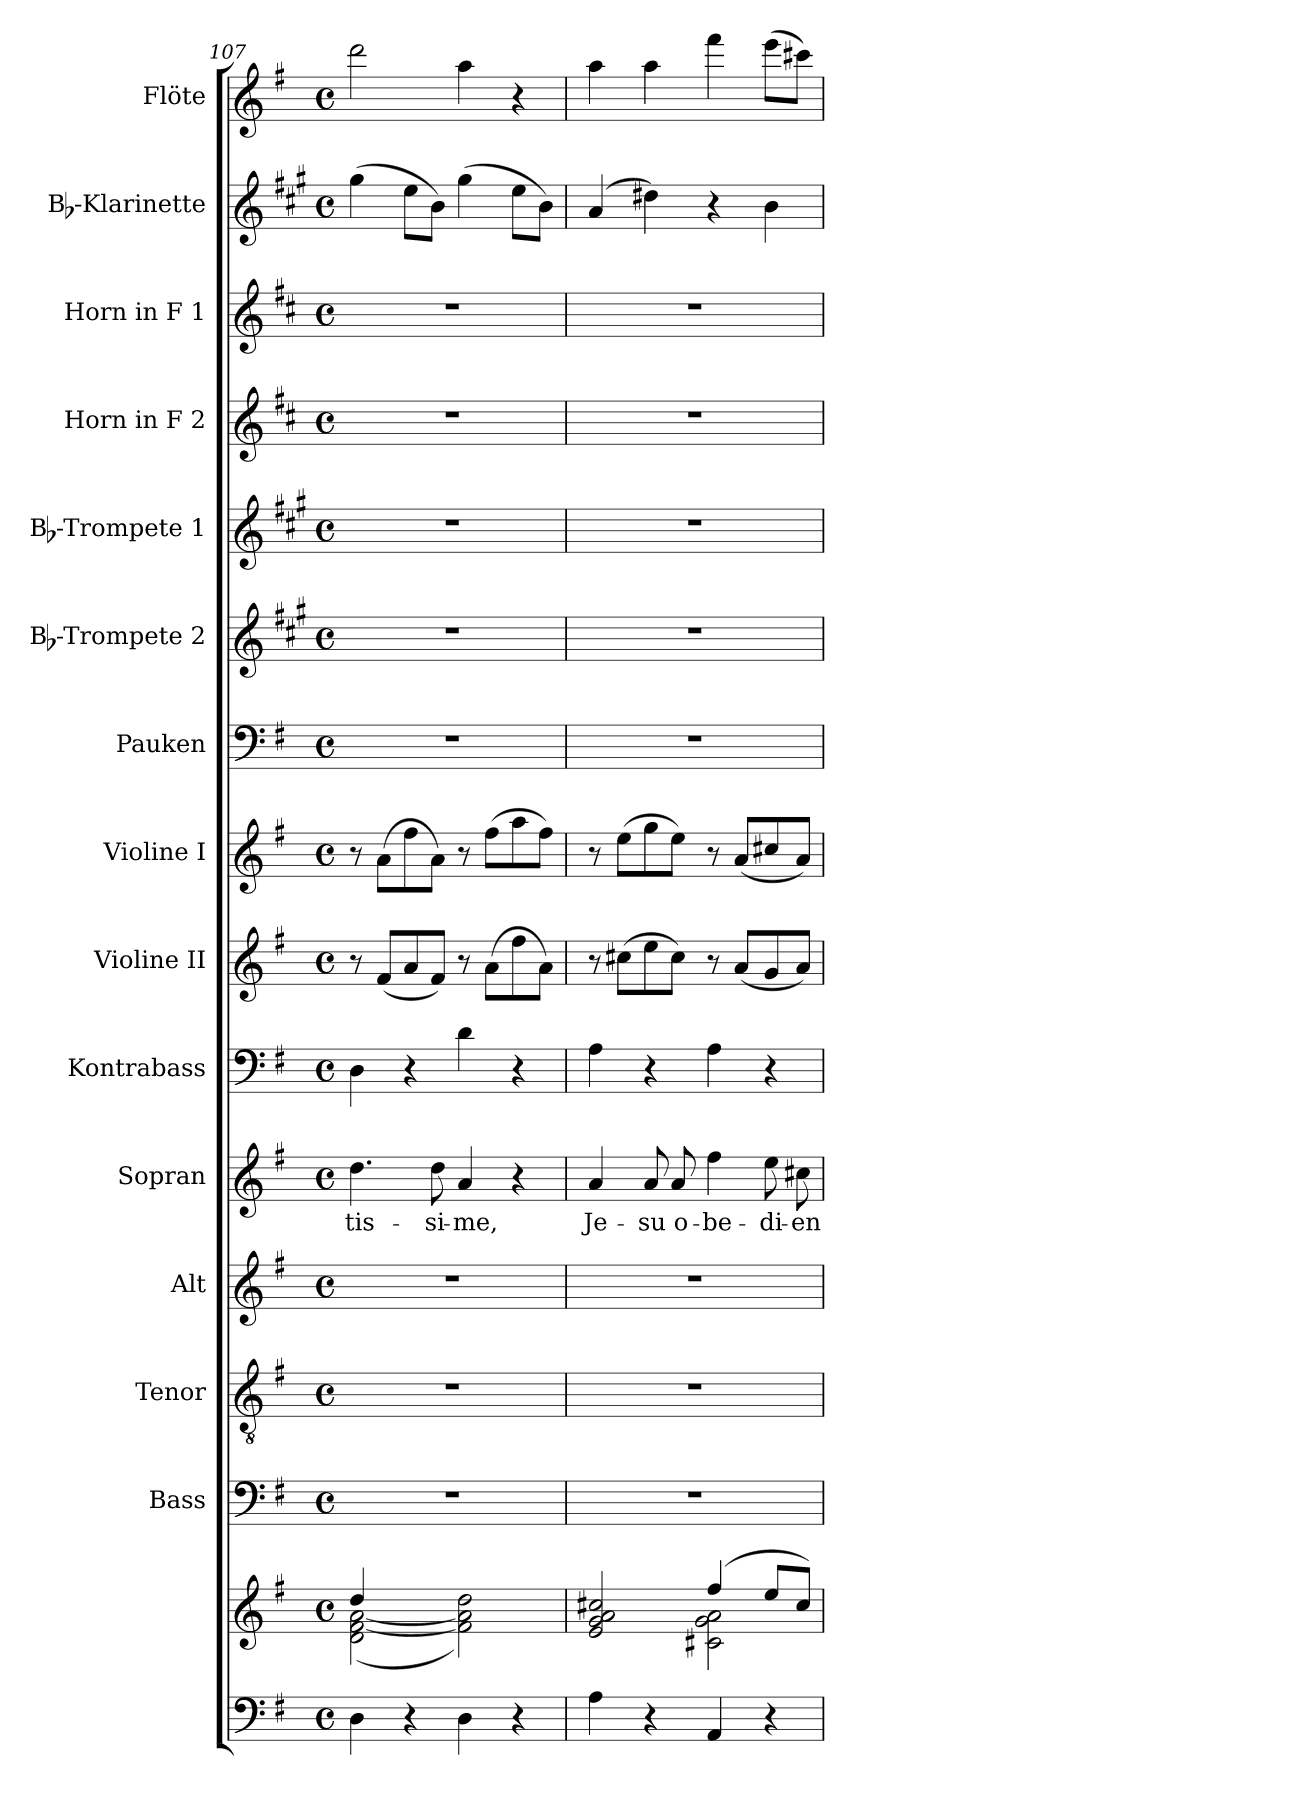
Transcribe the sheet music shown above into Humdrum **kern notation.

**kern	**kern	**kern	**kern	**kern	**kern	**text	**kern	**kern	**kern	**kern	**kern	**kern	**kern	**kern	**kern	**kern
*part15	*part15	*part14	*part13	*part12	*part11	*part11	*part10	*part9	*part8	*part7	*part6	*part5	*part4	*part3	*part2	*part1
*staff16	*staff15	*staff14	*staff13	*staff12	*staff11	*staff11	*staff10	*staff9	*staff8	*staff7	*staff6	*staff5	*staff4	*staff3	*staff2	*staff1
*	*	*I"Bass	*I"Tenor	*I"Alt	*I"Sopran	*	*I"Kontrabass	*I"Violine II	*I"Violine I	*I"Pauken	*I"Bb-Trompete 2	*I"Bb-Trompete 1	*I"Horn in F 2	*I"Horn in F 1	*I"Bb-Klarinette	*I"Flöte
*	*	*I'B.	*I'T.	*I'A.	*I'S.	*	*I'Kb.	*I'Vl. II	*I'Vl. I	*I'Pk.	*I'Bb Trp. 2	*I'Bb Trp. 1	*	*	*I'Bb Kl.	*I'Fl.
*clefF4	*clefG2	*clefF4	*clefGv2	*clefG2	*clefG2	*	*clefF4	*clefG2	*clefG2	*clefF4	*clefG2	*clefG2	*clefG2	*clefG2	*clefG2	*clefG2
*	*	*	*	*	*	*	*ITrd7c12	*	*	*	*ITrd1c2	*ITrd1c2	*ITrd4c7	*ITrd4c7	*ITrd1c2	*
*k[f#]	*k[f#]	*k[f#]	*k[f#]	*k[f#]	*k[f#]	*	*k[f#]	*k[f#]	*k[f#]	*k[f#]	*k[f#]	*k[f#]	*k[f#]	*k[f#]	*k[f#]	*k[f#]
*G:	*G:	*G:	*G:	*G:	*G:	*	*G:	*G:	*G:	*G:	*G:	*G:	*G:	*G:	*G:	*G:
*M4/4	*M4/4	*M4/4	*M4/4	*M4/4	*M4/4	*	*M4/4	*M4/4	*M4/4	*M4/4	*M4/4	*M4/4	*M4/4	*M4/4	*M4/4	*M4/4
*met(c)	*met(c)	*met(c)	*met(c)	*met(c)	*met(c)	*	*met(c)	*met(c)	*met(c)	*met(c)	*met(c)	*met(c)	*met(c)	*met(c)	*met(c)	*met(c)
=107	=107	=107	=107	=107	=107	=107	=107	=107	=107	=107	=107	=107	=107	=107	=107	=107
*	*^	*	*	*	*	*	*	*	*	*	*	*	*	*	*	*
!	!	!	!	!	!	!	!LO:LY:b	!	!	!	!	!	!	!	!	!	!
4D\	4dd/	(>2d\ [<2f#\ [<2a\	1r	1r	1r	4.dd\	-tis-	4DD\	8r	8r	1r	1r	1r	1r	1r	(>4ff#\	2ddd\
.	.	.	.	.	.	.	.	.	(<8f#/L	(>8a\L	.	.	.	.	.	.	.
4r	2.ryy	.	.	.	.	.	.	4r	8a/	8ff#\	.	.	.	.	.	8dd\L	.
!	!	!	!	!	!	!	!LO:LY:b	!	!	!	!	!	!	!	!	!	!
.	.	.	.	.	.	8dd\	-si-	.	8f#/J)	8a\J)	.	.	.	.	.	8a\J)	.
!	!	!	!	!	!	!	!LO:LY:b	!	!	!	!	!	!	!	!	!	!
4D\	.	2f#\] 2a\] 2dd\)	.	.	.	4a/	-me,	4D\	8r	8r	.	.	.	.	.	(>4ff#\	4aa\
.	.	.	.	.	.	.	.	.	(>8a\L	(>8ff#\L	.	.	.	.	.	.	.
4r	.	.	.	.	.	4r	.	4r	8ff#\	8aa\	.	.	.	.	.	8dd\L	4r
.	.	.	.	.	.	.	.	.	8a\J)	8ff#\J)	.	.	.	.	.	8a\J)	.
=108	=108	=108	=108	=108	=108	=108	=108	=108	=108	=108	=108	=108	=108	=108	=108	=108	=108
!	!	!	!	!	!	!	!LO:LY:b	!	!	!	!	!	!	!	!	!	!
4A\	2e/ 2g/ 2a/ 2cc#X/	2ryy	1r	1r	1r	4a/	Je-	4AA\	8r	8r	1r	1r	1r	1r	1r	(4g/	4aa\
.	.	.	.	.	.	.	.	.	(>8cc#X\L	(>8ee\L	.	.	.	.	.	.	.
!	!	!	!	!	!	!	!LO:LY:b	!	!	!	!	!	!	!	!	!	!
4r	.	.	.	.	.	8a/	-su	4r	8ee\	8gg\	.	.	.	.	.	4cc#X\)	4aa\
!	!	!	!	!	!	!	!LO:LY:b	!	!	!	!	!	!	!	!	!	!
.	.	.	.	.	.	8a/	o-	.	8cc#\J)	8ee\J)	.	.	.	.	.	.	.
!	!	!	!	!	!	!	!LO:LY:b	!	!	!	!	!	!	!	!	!	!
4AA/	(4ff#/	2c#X\ 2g\ 2a\	.	.	.	4ff#\	-be-	4AA\	8r	8r	.	.	.	.	.	4r	4fff#\
.	.	.	.	.	.	.	.	.	(<8a/L	(<8a/L	.	.	.	.	.	.	.
!	!	!	!	!	!	!	!LO:LY:b	!	!	!	!	!	!	!	!	!	!
4r	8ee/L	.	.	.	.	8ee\	-di-	4r	8g/	8cc#X/	.	.	.	.	.	4a\	(>8eee\L
!	!	!	!	!	!	!	!LO:LY:b	!	!	!	!	!	!	!	!	!	!
.	8cc#/J)	.	.	.	.	8cc#X\	-en-	.	8a/J)	8a/J)	.	.	.	.	.	.	8ccc#X\J)
*	*v	*v	*	*	*	*	*	*	*	*	*	*	*	*	*	*	*
=	=	=	=	=	=	=	=	=	=	=	=	=	=	=	=	=
*-	*-	*-	*-	*-	*-	*-	*-	*-	*-	*-	*-	*-	*-	*-	*-	*-
